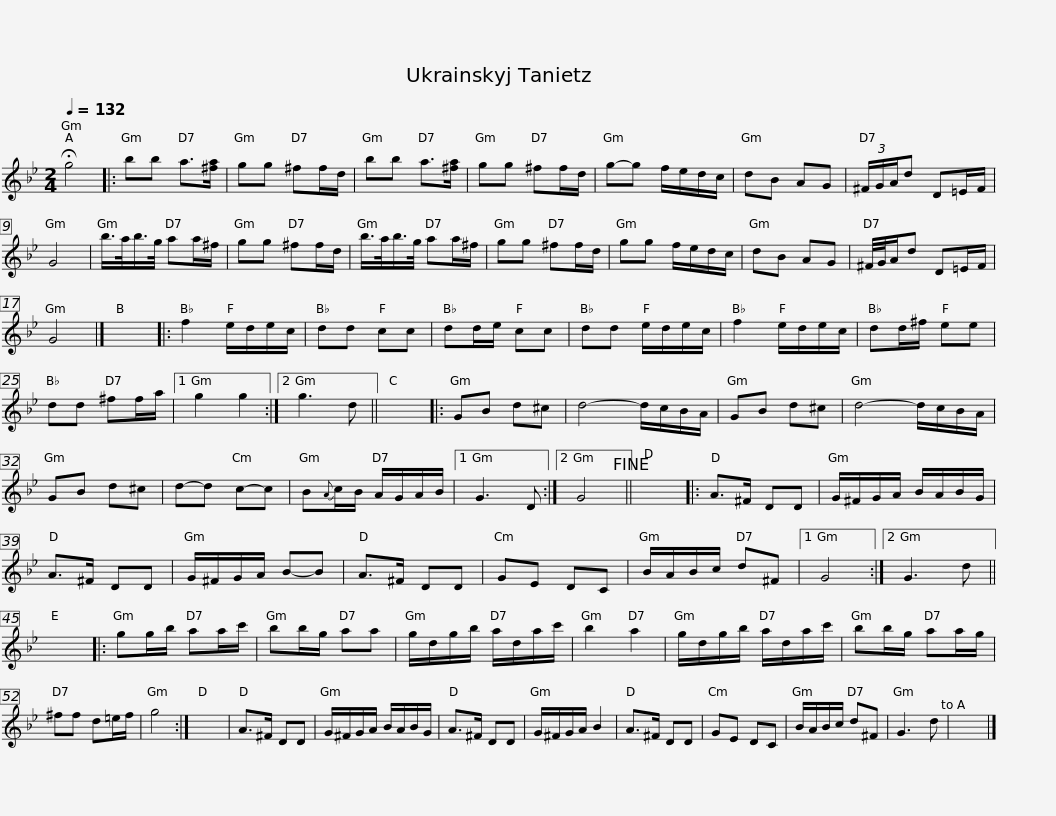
X:1
L:1/8
Q:1/4=132
M:2/4
I:linebreak $
K:Gmin
V:1 treble
V:1
 !fermata!g4 |: bb a>[^fa] | gg ^ff/d/ | bb a>[^fa] | gg ^ff/d/ | %5
 g-g f/e/d/c/ | dB AG |$ (3^F/G/A/d D=E/F/ | G4 | b/>a/b/>g/ aa/^f/ | %10
 gg ^ff/d/ | b/>a/b/>g/ aa/^f/ | gg ^ff/d/ | gg f/e/d/c/ |$ dB AG | %15
 ^F/4G/4A/d D=E/F/ | G4 |] x4 |: f2 e/d/e/c/ | dd cc | %20
 dd/e/ cc | dd e/d/e/c/ | f2 e/d/e/c/ |$ dd/^f/ ee | dd ^ff/a/ |1 %25
 g2 g2 :|2 g3 d || x4 |: GB d^c | d4- d/c/B/A/ | %30
 GB d^c | d4- d/c/B/A/ |$ GB d^c | d-d c-c | B{A}c/B/ A/G/A/B/ |1 %35
 G3 D :|2 G4!fine! || x4 |: A>^F DD | G/^F/G/A/ B/A/B/G/ | %40
 A>^F DD |$ G/^F/G/A/ B-B | A>^F DD | GE DC | B/A/B/c/ d^F |1 %45
 G4 :|2 G3 d || x4 |: gg/b/ aa/c'/ | bb/g/ aa |$ %50
 g/d/g/b/ a/d/a/c'/ | b2 a2 | g/d/g/b/ a/d/a/c'/ | bb/g/ aa/g/ | ^ff d=e/f/ | %55
 g4 :| x4 | A>^F DD |$ G/^F/G/A/ B/A/B/G/ | A>^F DD | %60
 G/^F/G/A/ B2 | A>^F DD | GE DC | B/A/B/c/ d^F | G3 d | %65
 x4 |] %66
